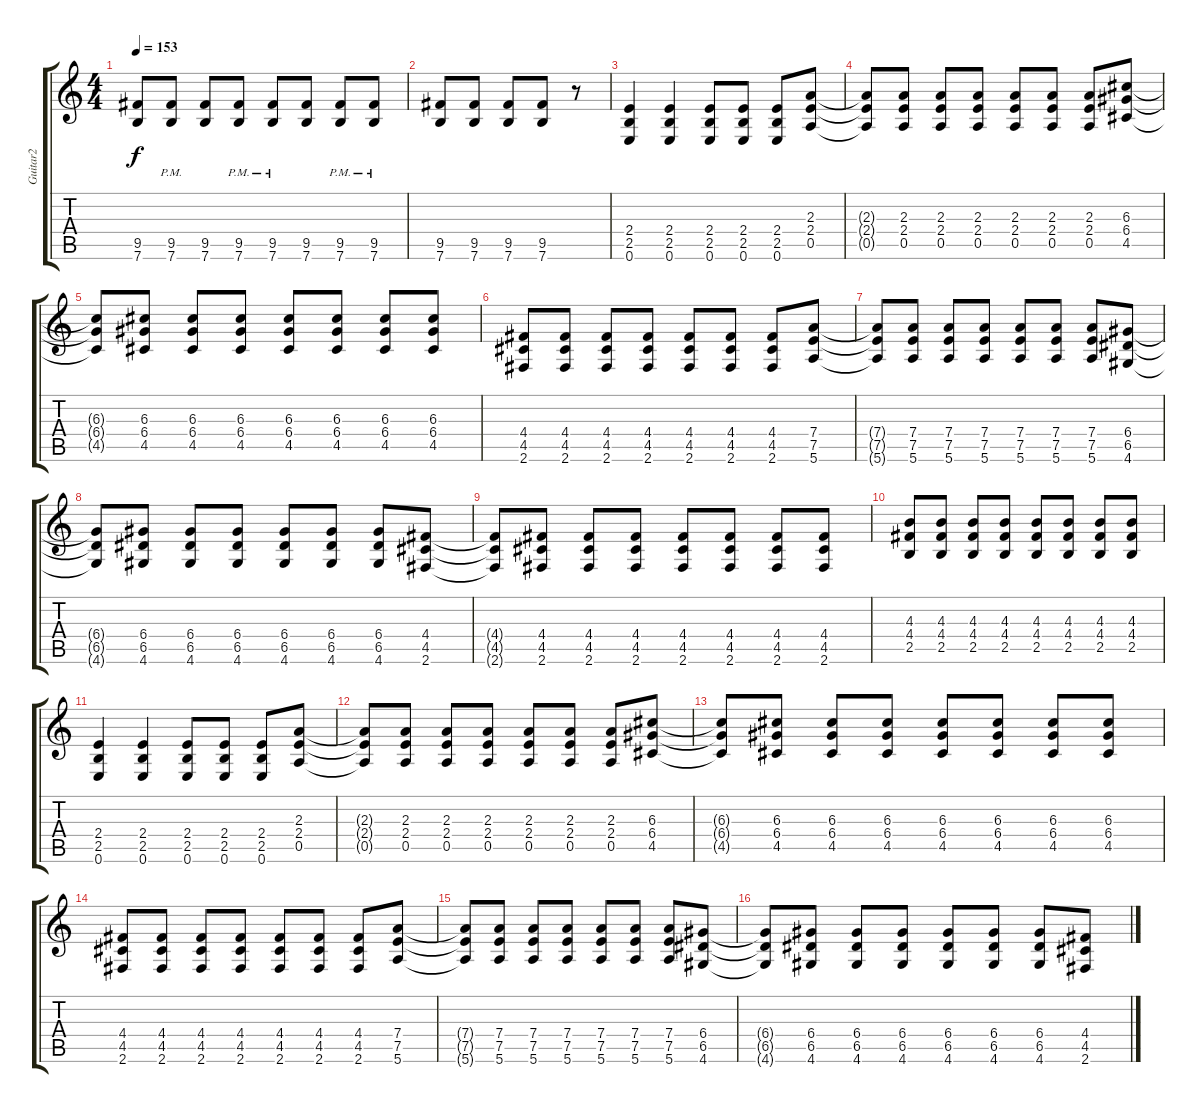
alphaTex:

\track ("Guitar2" "Guitar2") {instrument overdrivenguitar}
\staff {score tabs}
\tuning (E4 B3 G3 D3 A2 E2) {hide}
\ts (4 4)
\tempo 153
\clef g2
\ks c
(9.5{t} 7.6{t}).8{dy f} (9.5{pm} 7.6{pm}).8 (9.5 7.6).8 (9.5{pm} 7.6{pm}).8 (9.5{pm} 7.6{pm}).8 (9.5 7.6).8 (9.5{pm} 7.6{pm}).8 (9.5{pm} 7.6{pm}).8 |
(9.5 7.6).8 (9.5 7.6).8 (9.5 7.6).8 (9.5 7.6).8 r.8 |
(2.4 2.5 0.6).4 (2.4 2.5 0.6).4 (2.4 2.5 0.6).8 (2.4 2.5 0.6).8 (2.4 2.5 0.6).8 (2.3 2.4 0.5).8 |
(2.3{t} 2.4{t} 0.5{t}).8 (2.3 2.4 0.5).8 (2.3 2.4 0.5).8 (2.3 2.4 0.5).8 (2.3 2.4 0.5).8 (2.3 2.4 0.5).8 (2.3 2.4 0.5).8 (6.3 6.4 4.5).8 |
(6.3{t} 6.4{t} 4.5{t}).8 (6.3 6.4 4.5).8 (6.3 6.4 4.5).8 (6.3 6.4 4.5).8 (6.3 6.4 4.5).8 (6.3 6.4 4.5).8 (6.3 6.4 4.5).8 (6.3 6.4 4.5).8 |
(4.4 4.5 2.6).8 (4.4 4.5 2.6).8 (4.4 4.5 2.6).8 (4.4 4.5 2.6).8 (4.4 4.5 2.6).8 (4.4 4.5 2.6).8 (4.4 4.5 2.6).8 (7.4 7.5 5.6).8 |
(7.4{t} 7.5{t} 5.6{t}).8 (7.4 7.5 5.6).8 (7.4 7.5 5.6).8 (7.4 7.5 5.6).8 (7.4 7.5 5.6).8 (7.4 7.5 5.6).8 (7.4 7.5 5.6).8 (6.4 6.5 4.6).8 |
(6.4{t} 6.5{t} 4.6{t}).8 (6.4 6.5 4.6).8 (6.4 6.5 4.6).8 (6.4 6.5 4.6).8 (6.4 6.5 4.6).8 (6.4 6.5 4.6).8 (6.4 6.5 4.6).8 (4.4 4.5 2.6).8 |
(4.4{t} 4.5{t} 2.6{t}).8 (4.4 4.5 2.6).8 (4.4 4.5 2.6).8 (4.4 4.5 2.6).8 (4.4 4.5 2.6).8 (4.4 4.5 2.6).8 (4.4 4.5 2.6).8 (4.4 4.5 2.6).8 |
(4.3 4.4 2.5).8 (4.3 4.4 2.5).8 (4.3 4.4 2.5).8 (4.3 4.4 2.5).8 (4.3 4.4 2.5).8 (4.3 4.4 2.5).8 (4.3 4.4 2.5).8 (4.3 4.4 2.5).8 |
(2.4 2.5 0.6).4 (2.4 2.5 0.6).4 (2.4 2.5 0.6).8 (2.4 2.5 0.6).8 (2.4 2.5 0.6).8 (2.3 2.4 0.5).8 |
(2.3{t} 2.4{t} 0.5{t}).8 (2.3 2.4 0.5).8 (2.3 2.4 0.5).8 (2.3 2.4 0.5).8 (2.3 2.4 0.5).8 (2.3 2.4 0.5).8 (2.3 2.4 0.5).8 (6.3 6.4 4.5).8 |
(6.3{t} 6.4{t} 4.5{t}).8 (6.3 6.4 4.5).8 (6.3 6.4 4.5).8 (6.3 6.4 4.5).8 (6.3 6.4 4.5).8 (6.3 6.4 4.5).8 (6.3 6.4 4.5).8 (6.3 6.4 4.5).8 |
(4.4 4.5 2.6).8 (4.4 4.5 2.6).8 (4.4 4.5 2.6).8 (4.4 4.5 2.6).8 (4.4 4.5 2.6).8 (4.4 4.5 2.6).8 (4.4 4.5 2.6).8 (7.4 7.5 5.6).8 |
(7.4{t} 7.5{t} 5.6{t}).8 (7.4 7.5 5.6).8 (7.4 7.5 5.6).8 (7.4 7.5 5.6).8 (7.4 7.5 5.6).8 (7.4 7.5 5.6).8 (7.4 7.5 5.6).8 (6.4 6.5 4.6).8 |
(6.4{t} 6.5{t} 4.6{t}).8 (6.4 6.5 4.6).8 (6.4 6.5 4.6).8 (6.4 6.5 4.6).8 (6.4 6.5 4.6).8 (6.4 6.5 4.6).8 (6.4 6.5 4.6).8 (4.4 4.5 2.6).8
